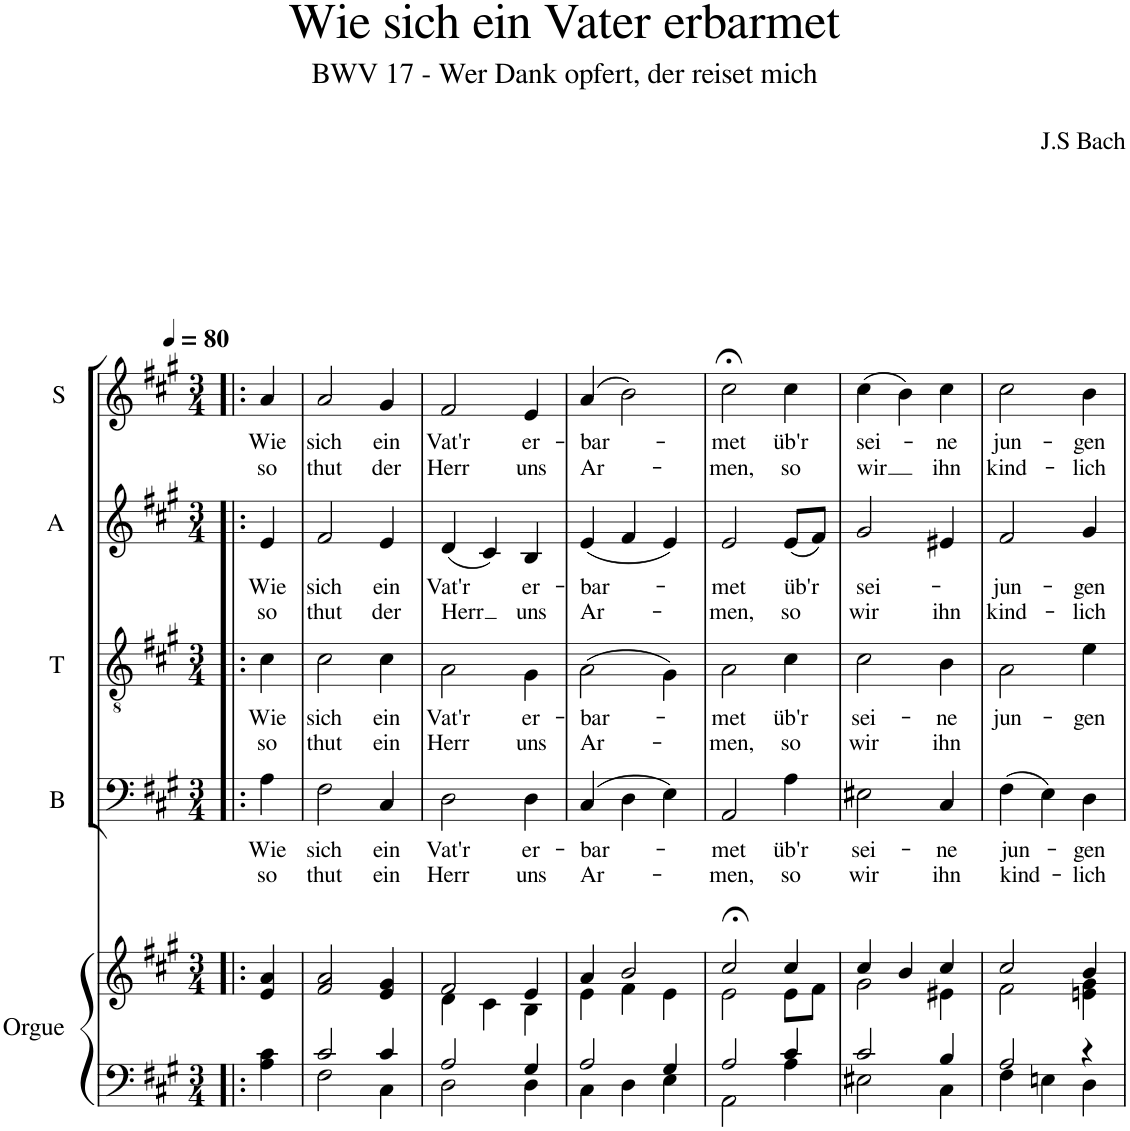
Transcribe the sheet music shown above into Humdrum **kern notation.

**kern	**kern	**kern	**text	**text	**kern	**text	**text	**kern	**text	**text	**kern	**text	**text
*part5	*part5	*part4	*part4	*part4	*part3	*part3	*part3	*part2	*part2	*part2	*part1	*part1	*part1
*staff6	*staff5	*staff4	*staff4	*staff4	*staff3	*staff3	*staff3	*staff2	*staff2	*staff2	*staff1	*staff1	*staff1
*I"Orgue	*	*I"B	*	*	*I"T	*	*	*I"A	*	*	*I"S	*	*
*I'Org.	*	*I'B	*	*	*I'T	*	*	*I'A	*	*	*I'S	*	*
*clefF4	*clefG2	*clefF4	*	*	*clefGv2	*	*	*clefG2	*	*	*clefG2	*	*
*k[f#c#g#]	*k[f#c#g#]	*k[f#c#g#]	*	*	*k[f#c#g#]	*	*	*k[f#c#g#]	*	*	*k[f#c#g#]	*	*
*M3/4	*M3/4	*M3/4	*	*	*M3/4	*	*	*M3/4	*	*	*M3/4	*	*
*MM80	*MM80	*MM80	*	*	*MM80	*	*	*MM80	*	*	*MM80	*	*
=1!|:	=1!|:	=1!|:	=1!|:	=1!|:	=1!|:	=1!|:	=1!|:	=1!|:	=1!|:	=1!|:	=1!|:	=1!|:	=1!|:
!	!	!	!LO:LY:b	!LO:LY:b	!	!LO:LY:b	!LO:LY:b	!	!LO:LY:b	!LO:LY:b	!	!LO:LY:b	!LO:LY:b
4A\ 4c#\	4e/ 4a/	4A\	Wie	so	4c#\	Wie	so	4e/	Wie	so	4a/	Wie	so
=2	=2	=2	=2	=2	=2	=2	=2	=2	=2	=2	=2	=2	=2
*^	*	*	*	*	*	*	*	*	*	*	*	*	*
!	!	!	!	!LO:LY:b	!LO:LY:b	!	!LO:LY:b	!LO:LY:b	!	!LO:LY:b	!LO:LY:b	!	!LO:LY:b	!LO:LY:b
2c#/	2F#\	2f#/ 2a/	2F#\	sich	thut	2c#\	sich	thut	2f#/	sich	thut	2a/	sich	thut
!	!	!	!	!LO:LY:b	!LO:LY:b	!	!LO:LY:b	!LO:LY:b	!	!LO:LY:b	!LO:LY:b	!	!LO:LY:b	!LO:LY:b
4c#/	4C#\	4e/ 4g#/	4C#/	ein	ein	4c#\	ein	ein	4e/	ein	der	4g#/	ein	der
=3	=3	=3	=3	=3	=3	=3	=3	=3	=3	=3	=3	=3	=3	=3
*	*	*^	*	*	*	*	*	*	*	*	*	*	*	*
!	!	!	!	!	!LO:LY:b	!LO:LY:b	!	!LO:LY:b	!LO:LY:b	!	!LO:LY:b	!LO:LY:b	!	!LO:LY:b	!LO:LY:b
2A/	2D\	2f#/	4d\	2D\	Vat'r	Herr	2A\	Vat'r	Herr	(4d/	Vat'r	Herr	2f#/	Vat'r	Herr
.	.	.	4c#\	.	.	.	.	.	.	4c#/)	.	.	.	.	.
!	!	!	!	!	!LO:LY:b	!LO:LY:b	!	!LO:LY:b	!LO:LY:b	!	!LO:LY:b	!LO:LY:b	!	!LO:LY:b	!LO:LY:b
4G#/	4D\	4e/	4B\	4D\	er-	uns	4G#\	er-	uns	4B/	er-	uns	4e/	er-	uns
=4	=4	=4	=4	=4	=4	=4	=4	=4	=4	=4	=4	=4	=4	=4	=4
!	!	!	!	!	!LO:LY:b	!LO:LY:b	!	!LO:LY:b	!LO:LY:b	!	!LO:LY:b	!LO:LY:b	!	!LO:LY:b	!LO:LY:b
2A/	4C#\	4a/	4e\	(4C#/	-bar-	Ar-	(2A\	-bar-	Ar-	(4e/	-bar-	Ar-	(4a/	-bar-	Ar-
.	4D\	2b/	4f#\	4D\	.	.	.	.	.	4f#/	.	.	2b\)	.	.
4G#/	4E\	.	4e\	4E\)	.	.	4G#\)	.	.	4e/)	.	.	.	.	.
=5	=5	=5	=5	=5	=5	=5	=5	=5	=5	=5	=5	=5	=5	=5	=5
!	!	!	!	!	!LO:LY:b	!LO:LY:b	!	!LO:LY:b	!LO:LY:b	!	!LO:LY:b	!LO:LY:b	!	!LO:LY:b	!LO:LY:b
2A/	2AA\	2cc#;</	2e\	2AA/	-met	-men,	2A\	-met	-men,	2e/	-met	-men,	2cc#;<\	-met	-men,
!	!	!	!	!	!LO:LY:b	!LO:LY:b	!	!LO:LY:b	!LO:LY:b	!	!LO:LY:b	!LO:LY:b	!	!LO:LY:b	!LO:LY:b
4c#/	4A\	4cc#/	8e\L	4A\	üb'r	so	4c#\	üb'r	so	(8e/L	üb'r	so	4cc#\	üb'r	so
.	.	.	8f#\J	.	.	.	.	.	.	8f#/J)	.	.	.	.	.
=6	=6	=6	=6	=6	=6	=6	=6	=6	=6	=6	=6	=6	=6	=6	=6
!	!	!	!	!	!LO:LY:b	!LO:LY:b	!	!LO:LY:b	!LO:LY:b	!	!LO:LY:b	!LO:LY:b	!	!LO:LY:b	!LO:LY:b
2c#/	2E#X\	4cc#/	2g#\	2E#X\	sei-	wir	2c#\	sei-	wir	2g#/	sei-	wir	(4cc#\	sei-	wir
.	.	4b/	.	.	.	.	.	.	.	.	.	.	4b\)	.	.
!	!	!	!	!	!LO:LY:b	!LO:LY:b	!	!LO:LY:b	!LO:LY:b	!	!	!LO:LY:b	!	!LO:LY:b	!LO:LY:b
4B/	4C#\	4cc#/	4e#X\	4C#/	-ne	ihn	4B\	-ne	ihn	4e#X/	.	ihn	4cc#\	-ne	ihn
=7	=7	=7	=7	=7	=7	=7	=7	=7	=7	=7	=7	=7	=7	=7	=7
!	!	!	!	!	!LO:LY:b	!LO:LY:b	!	!LO:LY:b	!	!	!LO:LY:b	!LO:LY:b	!	!LO:LY:b	!LO:LY:b
2A/	4F#\	2cc#/	2f#\	(4F#\	jun-	kind-	2A\	jun-	.	2f#/	-jun-	kind-	2cc#\	jun-	kind-
.	4En\	.	.	4E\)	.	.	.	.	.	.	.	.	.	.	.
!	!	!	!	!	!LO:LY:b	!LO:LY:b	!	!LO:LY:b	!	!	!LO:LY:b	!LO:LY:b	!	!LO:LY:b	!LO:LY:b
4r	4D\	4b/	4en\ 4g#\	4D\	-gen	-lich	4e\	-gen	.	4g#/	-gen	-lich	4b\	-gen	-lich
*v	*v	*	*	*	*	*	*	*	*	*	*	*	*	*	*
*	*v	*v	*	*	*	*	*	*	*	*	*	*	*	*
=	=	=	=	=	=	=	=	=	=	=	=	=	=
*-	*-	*-	*-	*-	*-	*-	*-	*-	*-	*-	*-	*-	*-
